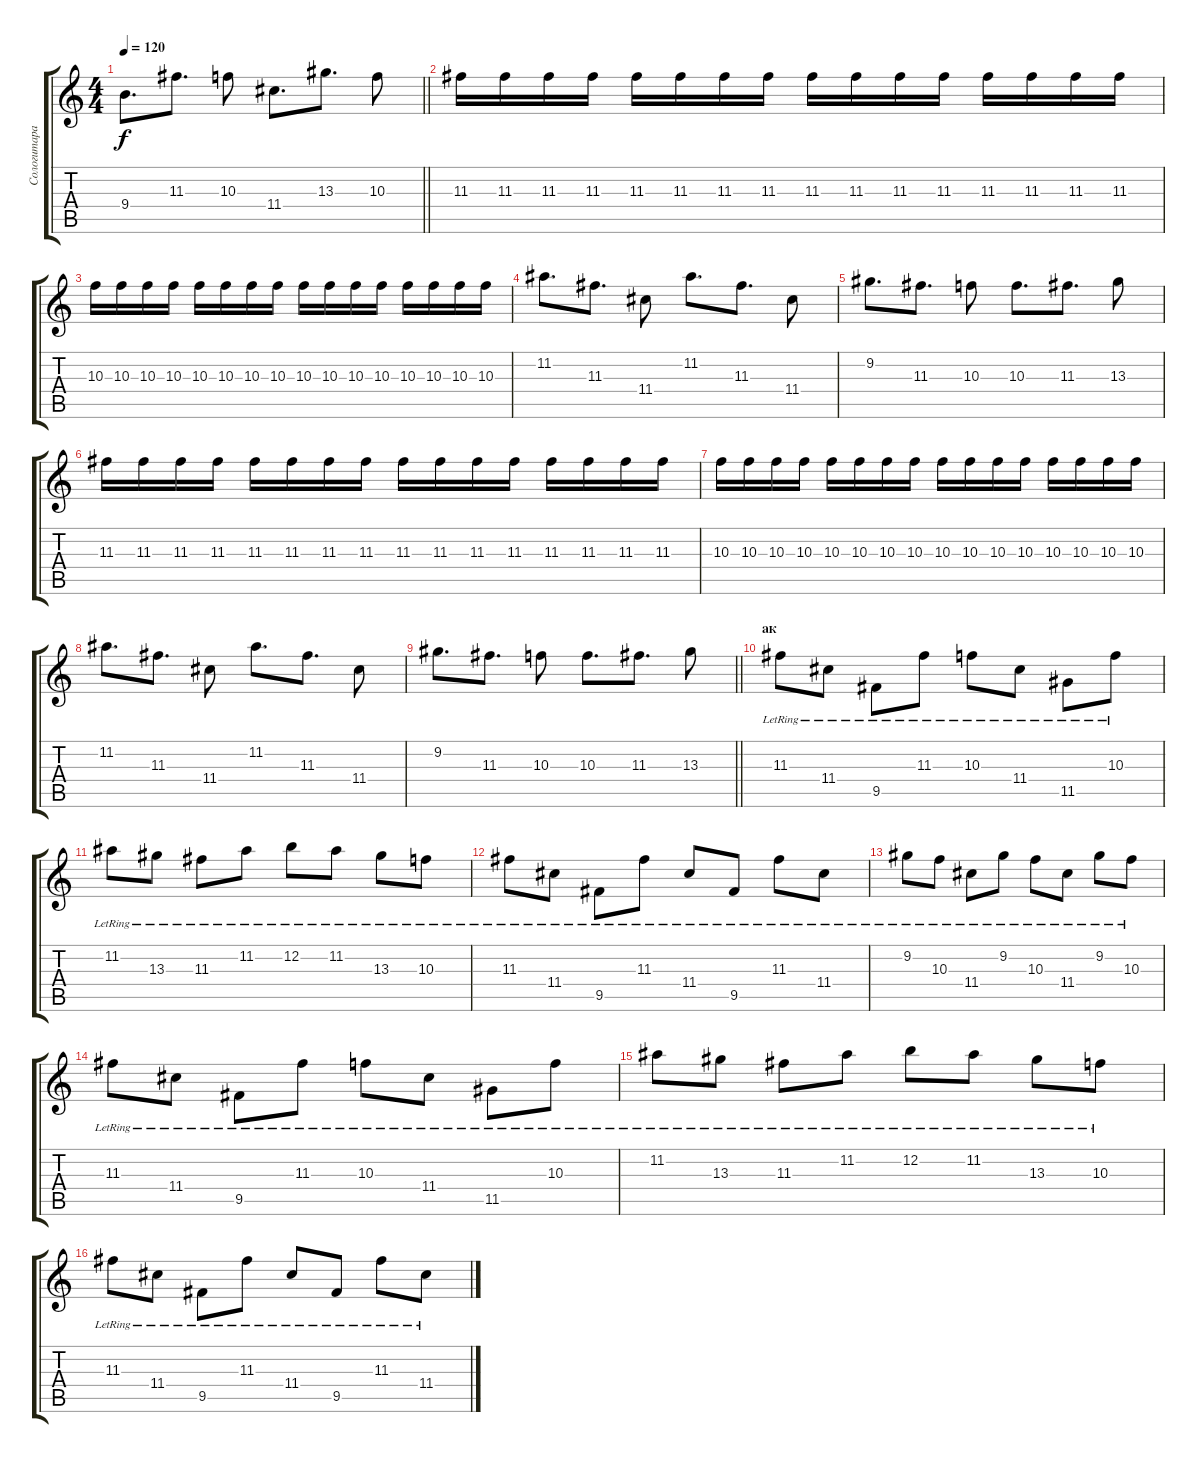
\track ("Сологитара " "Сологитара") {instrument distortionguitar}
\staff {score tabs}
\tuning (E4 B3 G3 D3 A2 E2) {hide}
\ts (4 4)
\tempo 120
\clef g2
\barLineRight lightlight
\ks c
9.4.8{d dy f} 11.3.8{d} 10.3.8 11.4.8{d} 13.3.8{d} 10.3.8 |
\section ("" "")
11.3.16 11.3.16 11.3.16 11.3.16 11.3.16 11.3.16 11.3.16 11.3.16 11.3.16 11.3.16 11.3.16 11.3.16 11.3.16 11.3.16 11.3.16 11.3.16 |
10.3.16 10.3.16 10.3.16 10.3.16 10.3.16 10.3.16 10.3.16 10.3.16 10.3.16 10.3.16 10.3.16 10.3.16 10.3.16 10.3.16 10.3.16 10.3.16 |
11.2.8{d} 11.3.8{d} 11.4.8 11.2.8{d} 11.3.8{d} 11.4.8 |
9.2.8{d} 11.3.8{d} 10.3.8 10.3.8{d} 11.3.8{d} 13.3.8 |
11.3.16 11.3.16 11.3.16 11.3.16 11.3.16 11.3.16 11.3.16 11.3.16 11.3.16 11.3.16 11.3.16 11.3.16 11.3.16 11.3.16 11.3.16 11.3.16 |
10.3.16 10.3.16 10.3.16 10.3.16 10.3.16 10.3.16 10.3.16 10.3.16 10.3.16 10.3.16 10.3.16 10.3.16 10.3.16 10.3.16 10.3.16 10.3.16 |
11.2.8{d} 11.3.8{d} 11.4.8 11.2.8{d} 11.3.8{d} 11.4.8 |
\barLineRight lightlight
9.2.8{d} 11.3.8{d} 10.3.8 10.3.8{d} 11.3.8{d} 13.3.8 |
\section ("" "ак")
11.3{lr}.8{instrument electricguitarclean} 11.4{lr}.8 9.5{lr}.8 11.3{lr}.8 10.3{lr}.8 11.4{lr}.8 11.5{lr}.8 10.3{lr}.8 |
11.2{lr}.8 13.3{lr}.8 11.3{lr}.8 11.2{lr}.8 12.2{lr}.8 11.2{lr}.8 13.3{lr}.8 10.3{lr}.8 |
11.3{lr}.8 11.4{lr}.8 9.5{lr}.8 11.3{lr}.8 11.4{lr}.8 9.5{lr}.8 11.3{lr}.8 11.4{lr}.8 |
9.2{lr}.8 10.3{lr}.8 11.4{lr}.8 9.2{lr}.8 10.3{lr}.8 11.4{lr}.8 9.2{lr}.8 10.3{lr}.8 |
11.3{lr}.8 11.4{lr}.8 9.5{lr}.8 11.3{lr}.8 10.3{lr}.8 11.4{lr}.8 11.5{lr}.8 10.3{lr}.8 |
11.2{lr}.8 13.3{lr}.8 11.3{lr}.8 11.2{lr}.8 12.2{lr}.8 11.2{lr}.8 13.3{lr}.8 10.3{lr}.8 |
11.3{lr}.8 11.4{lr}.8 9.5{lr}.8 11.3{lr}.8 11.4{lr}.8 9.5{lr}.8 11.3{lr}.8 11.4{lr}.8
